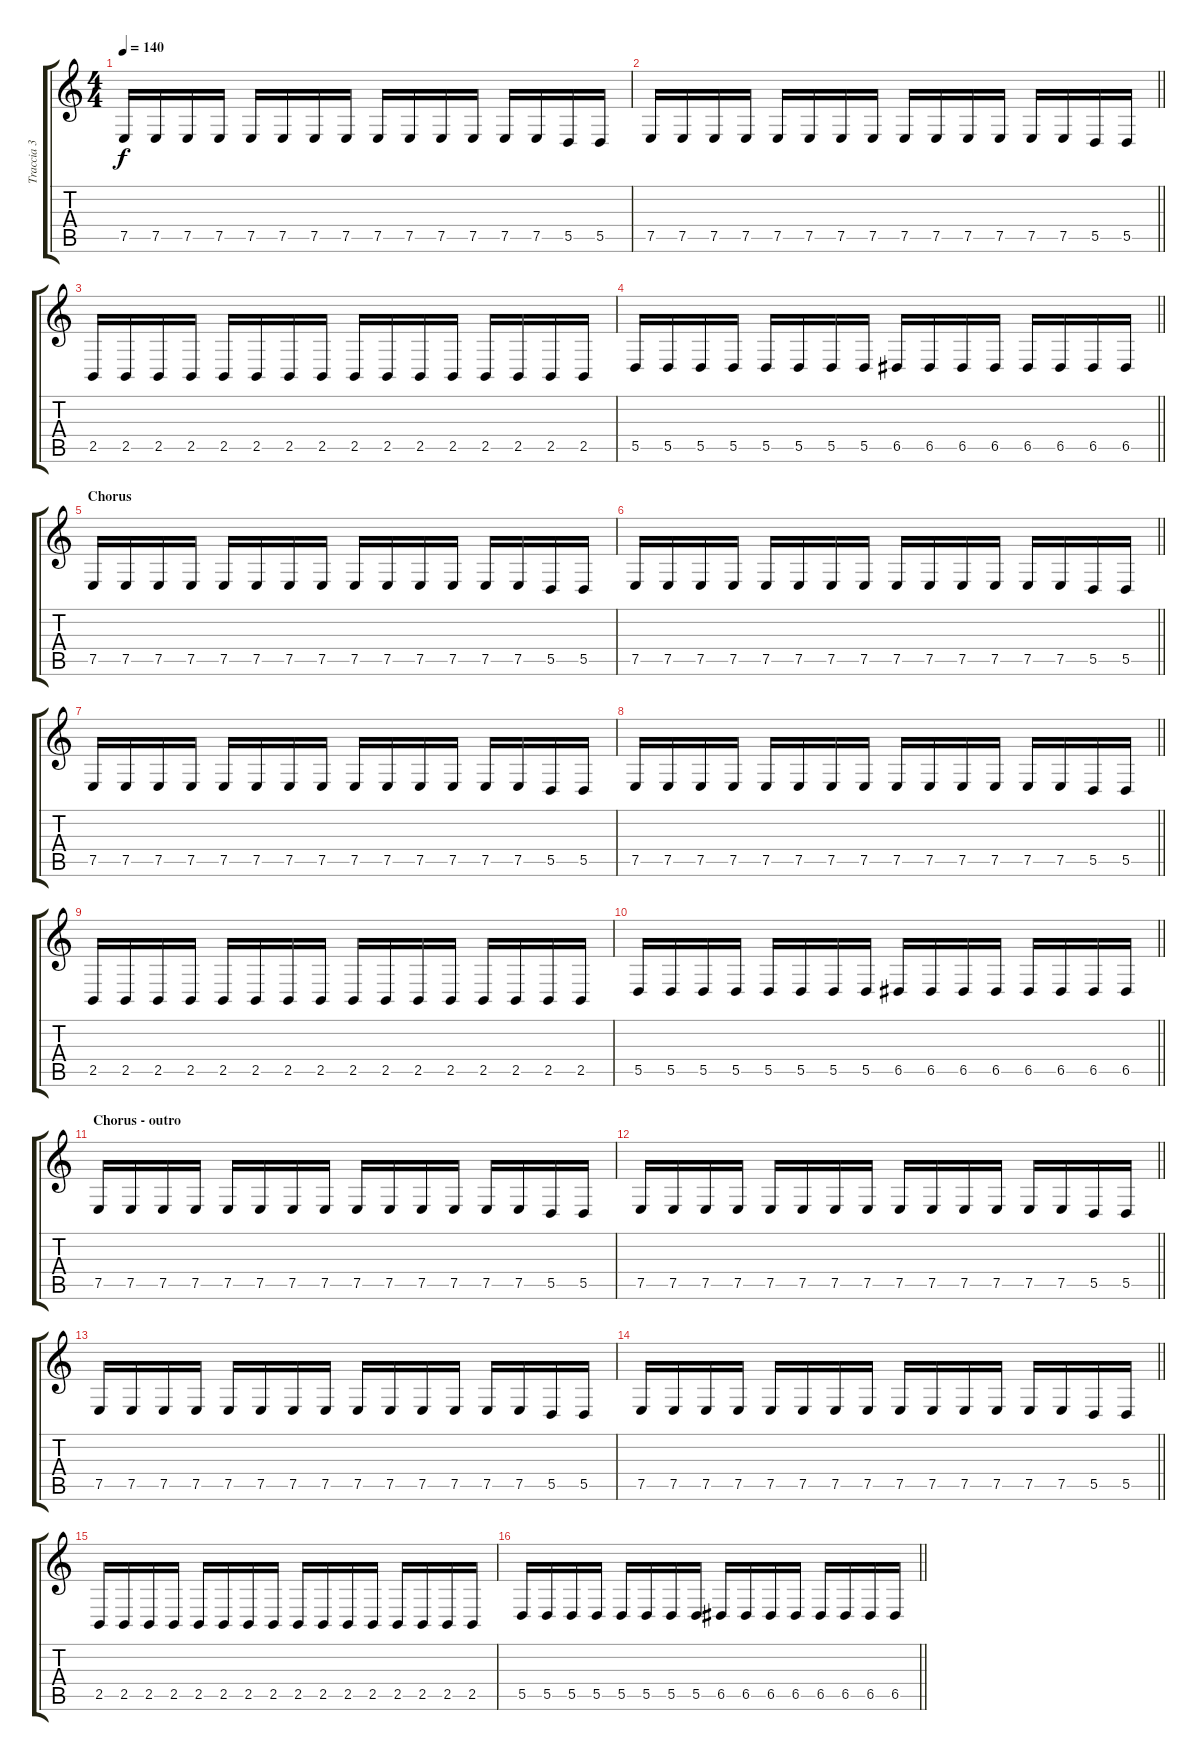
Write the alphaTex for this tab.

\track ("Traccia 3" "Traccia 3") {instrument pad3polysynth}
\staff {score tabs}
\tuning (E4 B3 G3 D3 A2 E2) {hide}
\ts (4 4)
\tempo 140
\clef g2
\ks c
7.5.16{dy f} 7.5.16 7.5.16 7.5.16 7.5.16 7.5.16 7.5.16 7.5.16 7.5.16 7.5.16 7.5.16 7.5.16 7.5.16 7.5.16 5.5.16 5.5.16 |
\barLineRight lightlight
7.5.16 7.5.16 7.5.16 7.5.16 7.5.16 7.5.16 7.5.16 7.5.16 7.5.16 7.5.16 7.5.16 7.5.16 7.5.16 7.5.16 5.5.16 5.5.16 |
2.5.16 2.5.16 2.5.16 2.5.16 2.5.16 2.5.16 2.5.16 2.5.16 2.5.16 2.5.16 2.5.16 2.5.16 2.5.16 2.5.16 2.5.16 2.5.16 |
\barLineRight lightlight
5.5.16 5.5.16 5.5.16 5.5.16 5.5.16 5.5.16 5.5.16 5.5.16 6.5.16 6.5.16 6.5.16 6.5.16 6.5.16 6.5.16 6.5.16 6.5.16 |
\section ("" "Chorus")
7.5.16 7.5.16 7.5.16 7.5.16 7.5.16 7.5.16 7.5.16 7.5.16 7.5.16 7.5.16 7.5.16 7.5.16 7.5.16 7.5.16 5.5.16 5.5.16 |
\barLineRight lightlight
7.5.16 7.5.16 7.5.16 7.5.16 7.5.16 7.5.16 7.5.16 7.5.16 7.5.16 7.5.16 7.5.16 7.5.16 7.5.16 7.5.16 5.5.16 5.5.16 |
7.5.16 7.5.16 7.5.16 7.5.16 7.5.16 7.5.16 7.5.16 7.5.16 7.5.16 7.5.16 7.5.16 7.5.16 7.5.16 7.5.16 5.5.16 5.5.16 |
\barLineRight lightlight
7.5.16 7.5.16 7.5.16 7.5.16 7.5.16 7.5.16 7.5.16 7.5.16 7.5.16 7.5.16 7.5.16 7.5.16 7.5.16 7.5.16 5.5.16 5.5.16 |
2.5.16 2.5.16 2.5.16 2.5.16 2.5.16 2.5.16 2.5.16 2.5.16 2.5.16 2.5.16 2.5.16 2.5.16 2.5.16 2.5.16 2.5.16 2.5.16 |
\barLineRight lightlight
5.5.16 5.5.16 5.5.16 5.5.16 5.5.16 5.5.16 5.5.16 5.5.16 6.5.16 6.5.16 6.5.16 6.5.16 6.5.16 6.5.16 6.5.16 6.5.16 |
\section ("" "Chorus - outro")
7.5.16 7.5.16 7.5.16 7.5.16 7.5.16 7.5.16 7.5.16 7.5.16 7.5.16 7.5.16 7.5.16 7.5.16 7.5.16 7.5.16 5.5.16 5.5.16 |
\barLineRight lightlight
7.5.16 7.5.16 7.5.16 7.5.16 7.5.16 7.5.16 7.5.16 7.5.16 7.5.16 7.5.16 7.5.16 7.5.16 7.5.16 7.5.16 5.5.16 5.5.16 |
7.5.16 7.5.16 7.5.16 7.5.16 7.5.16 7.5.16 7.5.16 7.5.16 7.5.16 7.5.16 7.5.16 7.5.16 7.5.16 7.5.16 5.5.16 5.5.16 |
\barLineRight lightlight
7.5.16 7.5.16 7.5.16 7.5.16 7.5.16 7.5.16 7.5.16 7.5.16 7.5.16 7.5.16 7.5.16 7.5.16 7.5.16 7.5.16 5.5.16 5.5.16 |
2.5.16 2.5.16 2.5.16 2.5.16 2.5.16 2.5.16 2.5.16 2.5.16 2.5.16 2.5.16 2.5.16 2.5.16 2.5.16 2.5.16 2.5.16 2.5.16 |
\barLineRight lightlight
5.5.16 5.5.16 5.5.16 5.5.16 5.5.16 5.5.16 5.5.16 5.5.16 6.5.16 6.5.16 6.5.16 6.5.16 6.5.16 6.5.16 6.5.16 6.5.16
